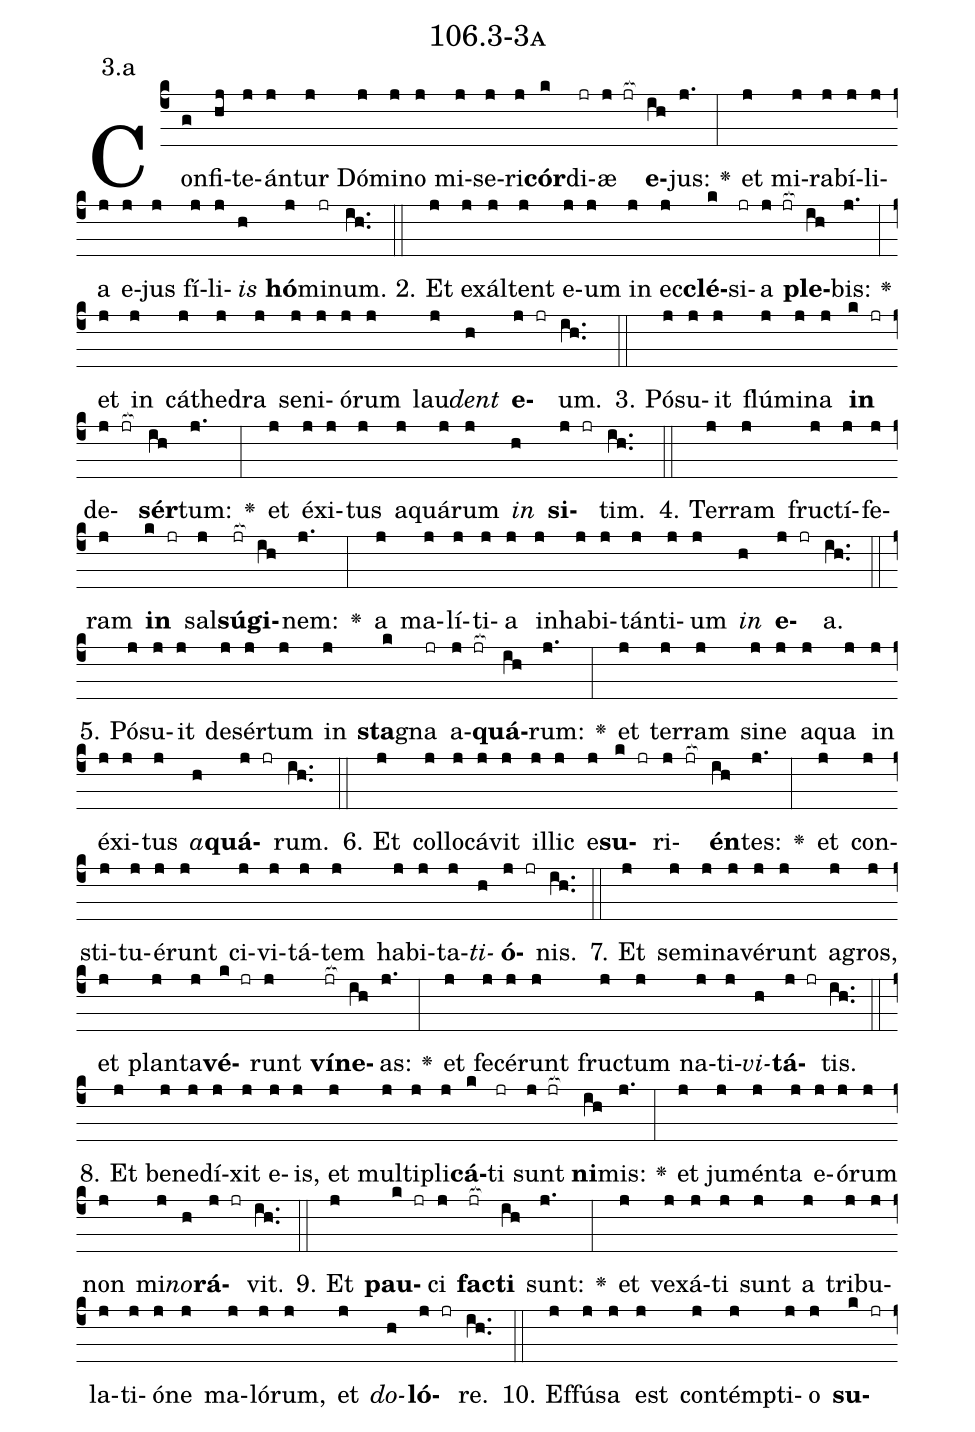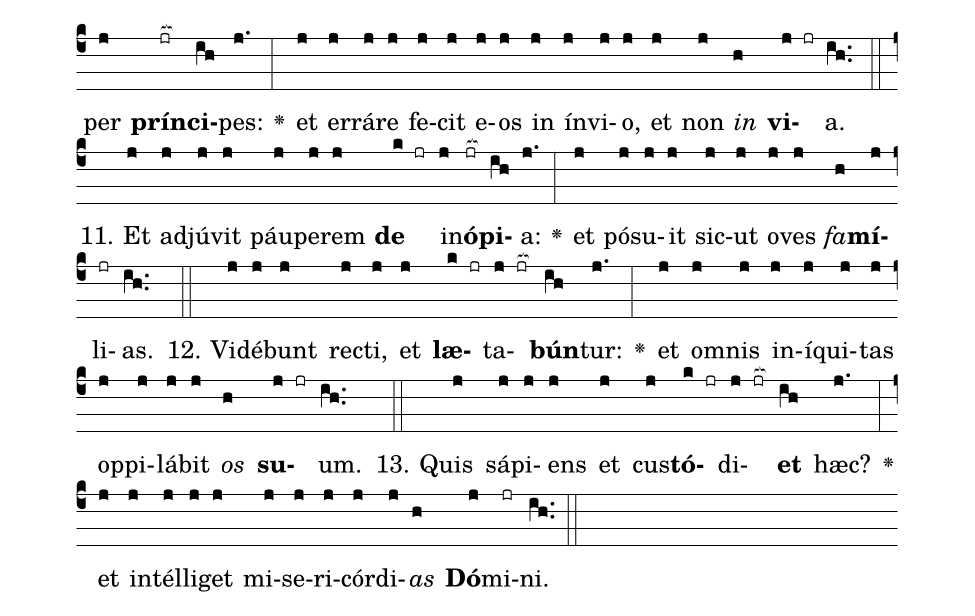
name: 106.3-3a;
annotation: 3.a;
%%
(c4)Con(g)fi(hj)te(j)án(j)tur(j) Dó(j)mi(j)no(j) mi(j)se(j)ri(j)<b>cór</b>(k)di(jr)æ(j jr[ocb:1{]) <b>e</b>(ih[ocb:0}])jus:(j.) <v>\greheightstar</v>(:) et(j) mi(j)ra(j)bí(j)li(j)a(j) e(j)jus(j) fí(j)li(j)<i>is</i>(h) <b>hó</b>(j)mi(jr)num.(ih..) (::)
2. Et(j) ex(j)ál(j)tent(j) e(j)um(j) in(j) ec(j)<b>clé</b>(k)si(jr)a(j jr[ocb:1{]) <b>ple</b>(ih[ocb:0}])bis:(j.) <v>\greheightstar</v>(:) et(j) in(j) cá(j)the(j)dra(j) se(j)ni(j)ó(j)rum(j) lau(j)<i>dent</i>(h) <b>e</b>(j jr)um.(ih..) (::)
3. Pó(j)su(j)it(j) flú(j)mi(j)na(j) <b>in</b>(k jr) de(j jr[ocb:1{])<b>sér</b>(ih[ocb:0}])tum:(j.) <v>\greheightstar</v>(:) et(j) éx(j)i(j)tus(j) a(j)quá(j)rum(j) <i>in</i>(h) <b>si</b>(j jr)tim.(ih..) (::)
4. Ter(j)ram(j) fruc(j)tí(j)fe(j)ram(j) <b>in</b>(k jr) sal(j)<b>sú</b>(jr[ocb:1{])<b>gi</b>(ih[ocb:0}])nem:(j.) <v>\greheightstar</v>(:) a(j) ma(j)lí(j)ti(j)a(j) in(j)ha(j)bi(j)tán(j)ti(j)um(j) <i>in</i>(h) <b>e</b>(j jr)a.(ih..) (::)
5. Pó(j)su(j)it(j) de(j)sér(j)tum(j) in(j) <b>sta</b>(k)gna(jr) a(j jr[ocb:1{])<b>quá</b>(ih[ocb:0}])rum:(j.) <v>\greheightstar</v>(:) et(j) ter(j)ram(j) si(j)ne(j) a(j)qua(j) in(j) éx(j)i(j)tus(j) <i>a</i>(h)<b>quá</b>(j jr)rum.(ih..) (::)
6. Et(j) col(j)lo(j)cá(j)vit(j) il(j)lic(j) e(j)<b>su</b>(k jr)ri(j jr[ocb:1{])<b>én</b>(ih[ocb:0}])tes:(j.) <v>\greheightstar</v>(:) et(j) con(j)sti(j)tu(j)é(j)runt(j) ci(j)vi(j)tá(j)tem(j) ha(j)bi(j)ta(j)<i>ti</i>(h)<b>ó</b>(j jr)nis.(ih..) (::)
7. Et(j) se(j)mi(j)na(j)vé(j)runt(j) a(j)gros,(j) et(j) plan(j)ta(j)<b>vé</b>(k jr)runt(j) <b>ví</b>(jr[ocb:1{])<b>ne</b>(ih[ocb:0}])as:(j.) <v>\greheightstar</v>(:) et(j) fe(j)cé(j)runt(j) fruc(j)tum(j) na(j)ti(j)<i>vi</i>(h)<b>tá</b>(j jr)tis.(ih..) (::)
8. Et(j) be(j)ne(j)dí(j)xit(j) e(j)is,(j) et(j) mul(j)ti(j)pli(j)<b>cá</b>(k)ti(jr) sunt(j jr[ocb:1{]) <b>ni</b>(ih[ocb:0}])mis:(j.) <v>\greheightstar</v>(:) et(j) ju(j)mén(j)ta(j) e(j)ó(j)rum(j) non(j) mi(j)<i>no</i>(h)<b>rá</b>(j jr)vit.(ih..) (::)
9. Et(j) <b>pau</b>(k jr)ci(j) <b>fac</b>(jr[ocb:1{])<b>ti</b>(ih[ocb:0}]) sunt:(j.) <v>\greheightstar</v>(:) et(j) ve(j)xá(j)ti(j) sunt(j) a(j) tri(j)bu(j)la(j)ti(j)ó(j)ne(j) ma(j)ló(j)rum,(j) et(j) <i>do</i>(h)<b>ló</b>(j jr)re.(ih..) (::)
10. Ef(j)fú(j)sa(j) est(j) con(j)témp(j)ti(j)o(j) <b>su</b>(k jr)per(j) <b>prín</b>(jr[ocb:1{])<b>ci</b>(ih[ocb:0}])pes:(j.) <v>\greheightstar</v>(:) et(j) er(j)rá(j)re(j) fe(j)cit(j) e(j)os(j) in(j) ín(j)vi(j)o,(j) et(j) non(j) <i>in</i>(h) <b>vi</b>(j jr)a.(ih..) (::)
11. Et(j) ad(j)jú(j)vit(j) páu(j)pe(j)rem(j) <b>de</b>(k jr) in(j)<b>ó</b>(jr[ocb:1{])<b>pi</b>(ih[ocb:0}])a:(j.) <v>\greheightstar</v>(:) et(j) pó(j)su(j)it(j) sic(j)ut(j) o(j)ves(j) <i>fa</i>(h)<b>mí</b>(j)li(jr)as.(ih..) (::)
12. Vi(j)dé(j)bunt(j) rec(j)ti,(j) et(j) <b>læ</b>(k jr)ta(j jr[ocb:1{])<b>bún</b>(ih[ocb:0}])tur:(j.) <v>\greheightstar</v>(:) et(j) om(j)nis(j) in(j)í(j)qui(j)tas(j) op(j)pi(j)lá(j)bit(j) <i>os</i>(h) <b>su</b>(j jr)um.(ih..) (::)
13. Quis(j) sá(j)pi(j)ens(j) et(j) cus(j)<b>tó</b>(k jr)di(j jr[ocb:1{])<b>et</b>(ih[ocb:0}]) hæc?(j.) <v>\greheightstar</v>(:) et(j) in(j)tél(j)li(j)get(j) mi(j)se(j)ri(j)cór(j)di(j)<i>as</i>(h) <b>Dó</b>(j)mi(jr)ni.(ih..) (::)
